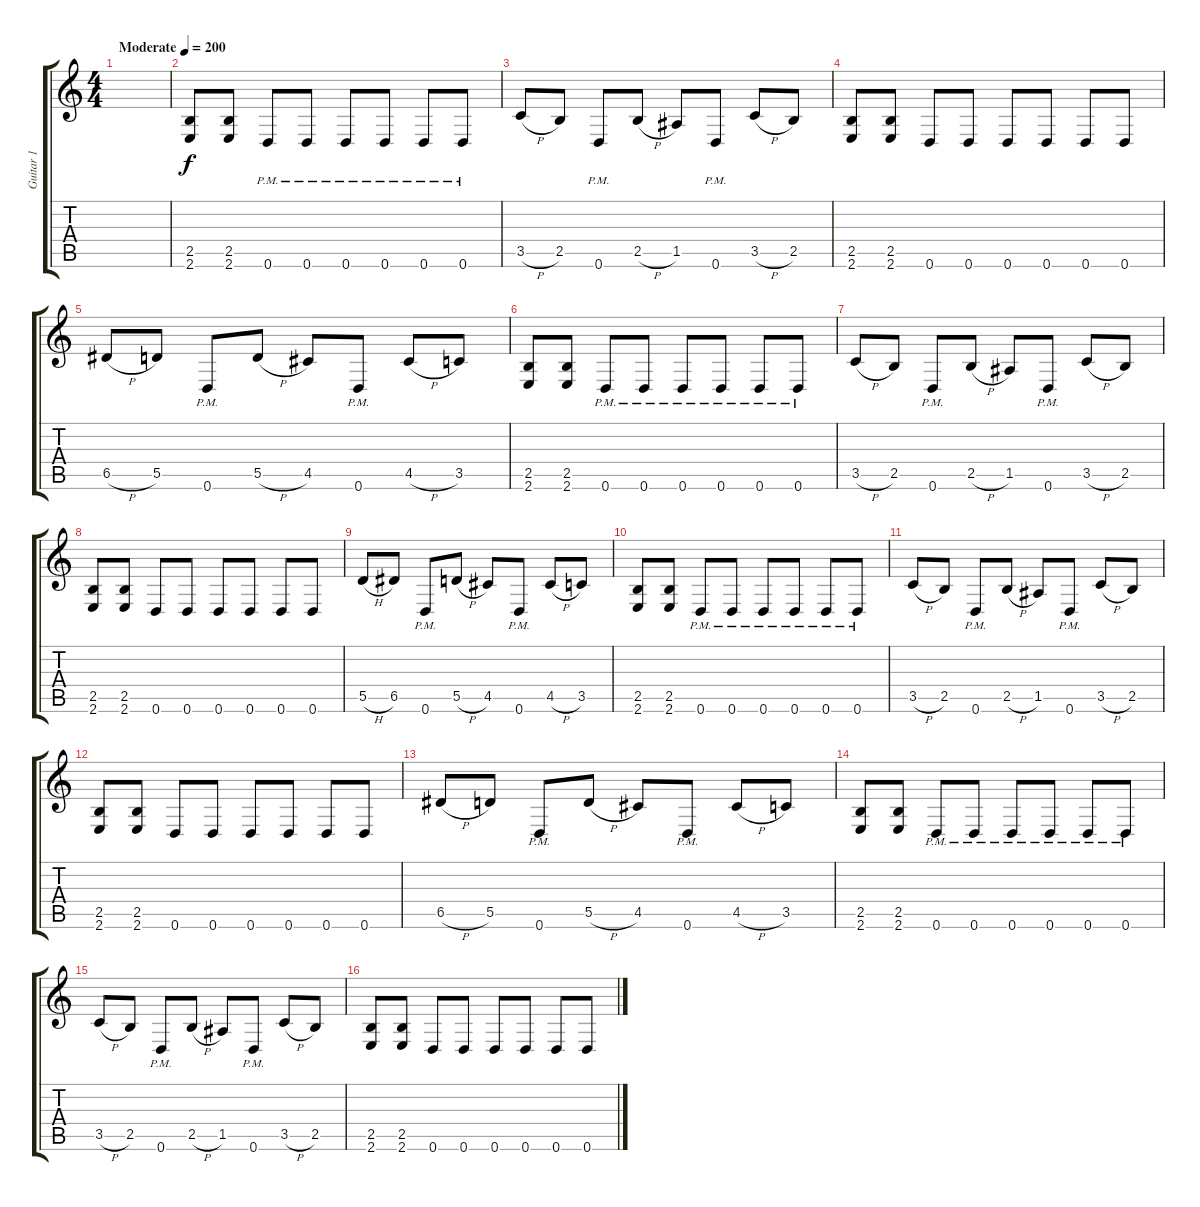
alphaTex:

\track ("Guitar 1" "Guitar 1") {instrument distortionguitar}
\staff {score tabs}
\tuning (E4 B3 G3 D3 A2 D2) {hide}
\ts (4 4)
\tempo (200 "Moderate")
\clef g2
\ks c
|
(2.5 2.6).8 (2.5 2.6).8 0.6{pm}.8 0.6{pm}.8 0.6{pm}.8 0.6{pm}.8 0.6{pm}.8 0.6{pm}.8 |
3.5{h}.8 2.5.8 0.6{pm}.8 2.5{h}.8 1.5.8 0.6{pm}.8 3.5{h}.8 2.5.8 |
(2.5 2.6).8 (2.5 2.6).8 0.6.8 0.6.8 0.6.8 0.6.8 0.6.8 0.6.8 |
6.5{h}.8 5.5.8 0.6{pm}.8 5.5{h}.8 4.5.8 0.6{pm}.8 4.5{h}.8 3.5.8 |
(2.5 2.6).8 (2.5 2.6).8 0.6{pm}.8 0.6{pm}.8 0.6{pm}.8 0.6{pm}.8 0.6{pm}.8 0.6{pm}.8 |
3.5{h}.8 2.5.8 0.6{pm}.8 2.5{h}.8 1.5.8 0.6{pm}.8 3.5{h}.8 2.5.8 |
(2.5 2.6).8 (2.5 2.6).8 0.6.8 0.6.8 0.6.8 0.6.8 0.6.8 0.6.8 |
5.5{h}.8 6.5.8 0.6{pm}.8 5.5{h}.8 4.5.8 0.6{pm}.8 4.5{h}.8 3.5.8 |
(2.5 2.6).8 (2.5 2.6).8 0.6{pm}.8 0.6{pm}.8 0.6{pm}.8 0.6{pm}.8 0.6{pm}.8 0.6{pm}.8 |
3.5{h}.8 2.5.8 0.6{pm}.8 2.5{h}.8 1.5.8 0.6{pm}.8 3.5{h}.8 2.5.8 |
(2.5 2.6).8 (2.5 2.6).8 0.6.8 0.6.8 0.6.8 0.6.8 0.6.8 0.6.8 |
6.5{h}.8 5.5.8 0.6{pm}.8 5.5{h}.8 4.5.8 0.6{pm}.8 4.5{h}.8 3.5.8 |
(2.5 2.6).8 (2.5 2.6).8 0.6{pm}.8 0.6{pm}.8 0.6{pm}.8 0.6{pm}.8 0.6{pm}.8 0.6{pm}.8 |
3.5{h}.8 2.5.8 0.6{pm}.8 2.5{h}.8 1.5.8 0.6{pm}.8 3.5{h}.8 2.5.8 |
(2.5 2.6).8 (2.5 2.6).8 0.6.8 0.6.8 0.6.8 0.6.8 0.6.8 0.6.8
